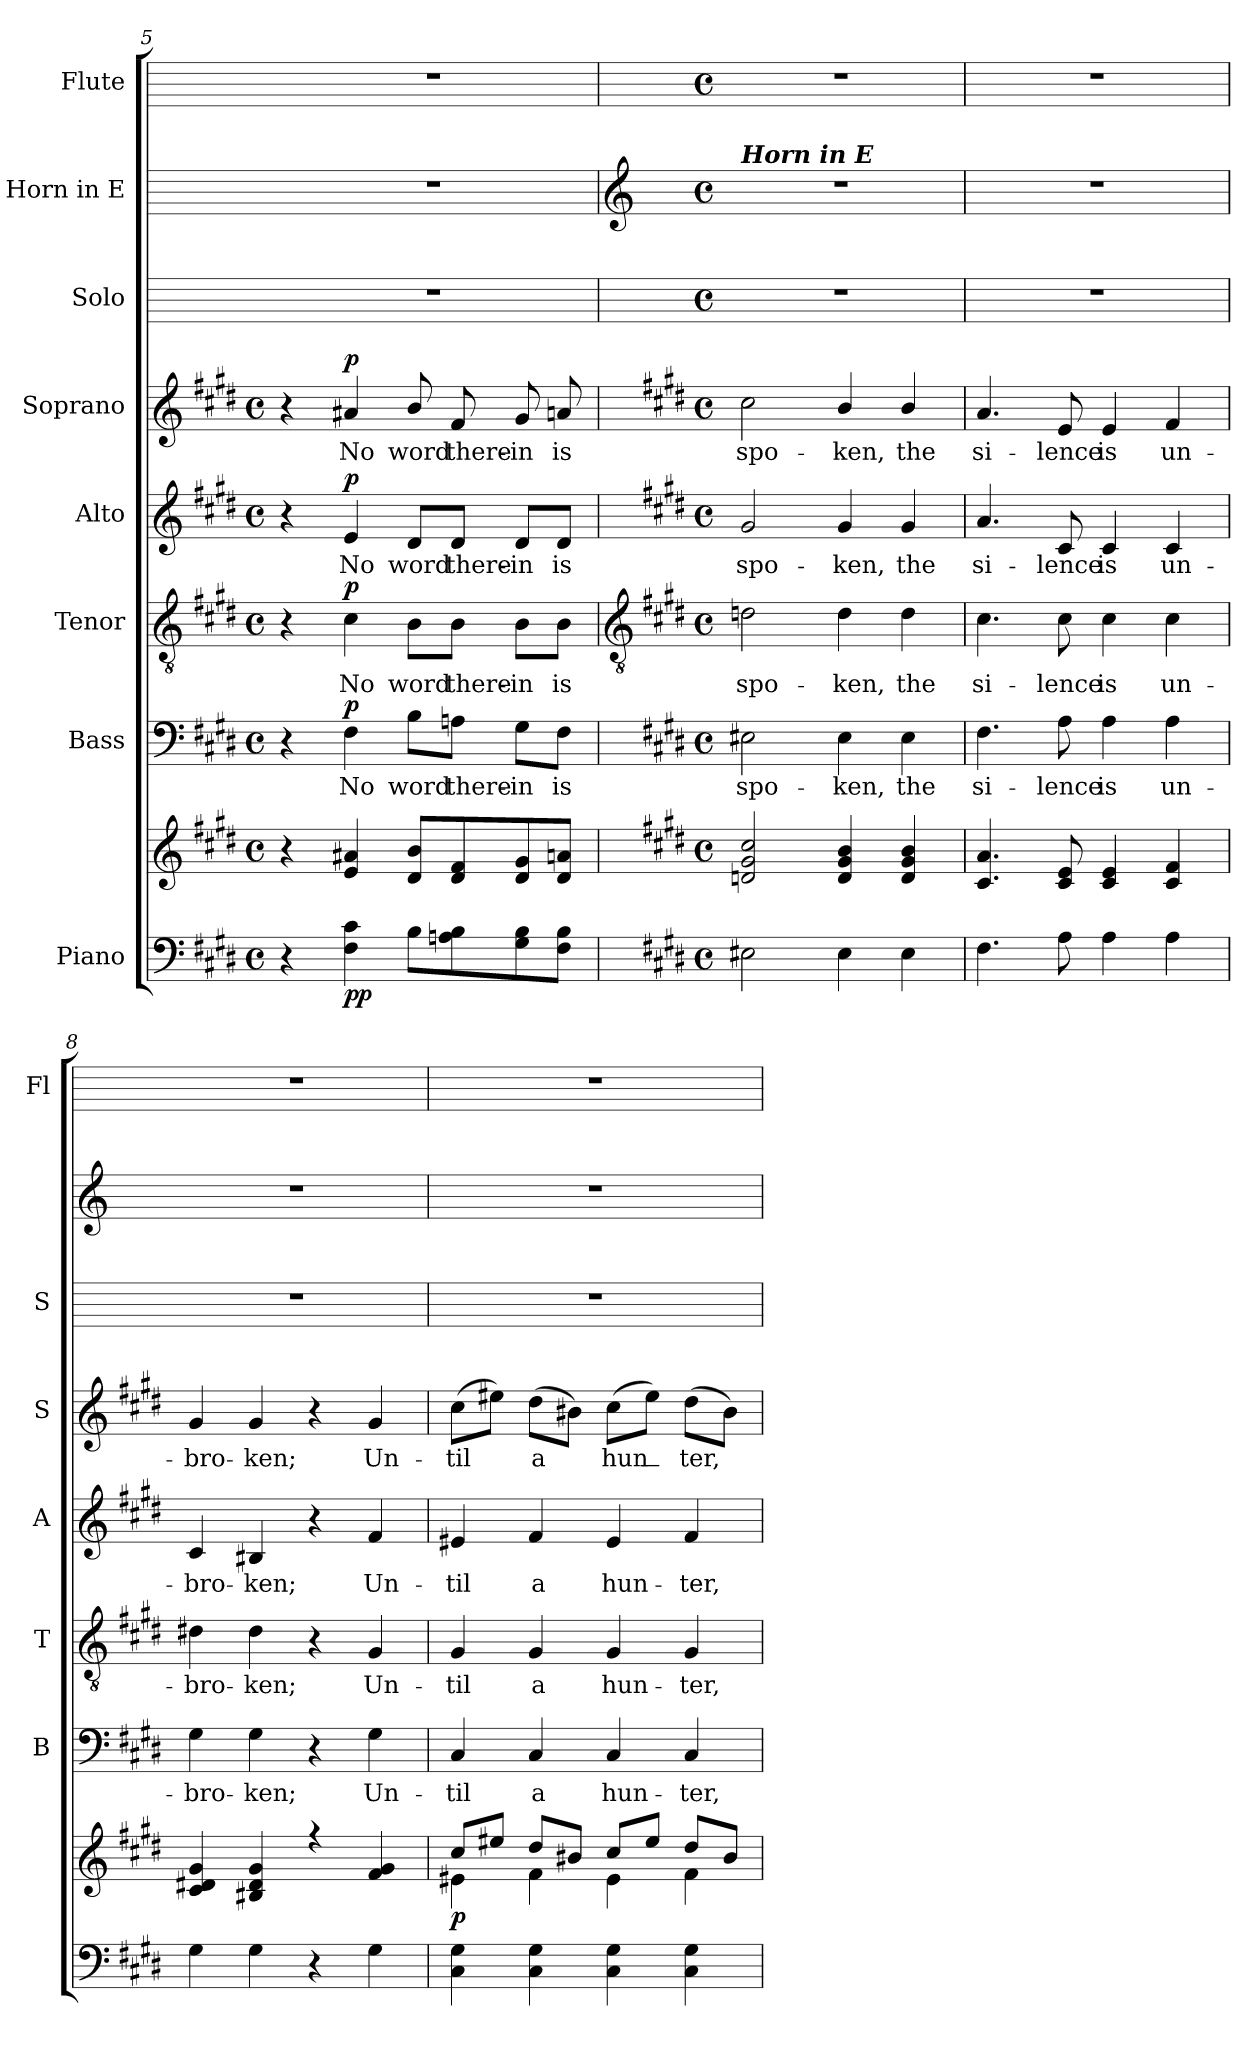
**kern	**kern	**dynam	**kern	**text	**dynam	**kern	**text	**dynam	**kern	**text	**dynam	**kern	**text	**dynam	**kern	**kern	**kern
*part8	*part8	*part8	*part7	*part7	*part7	*part6	*part6	*part6	*part5	*part5	*part5	*part4	*part4	*part4	*part3	*part2	*part1
*staff9	*staff8	*staff8/9	*staff7	*staff7	*staff7	*staff6	*staff6	*staff6	*staff5	*staff5	*staff5	*staff4	*staff4	*staff4	*staff3	*staff2	*staff1
*I"Piano	*	*	*I"Bass	*	*	*I"Tenor	*	*	*I"Alto	*	*	*I"Soprano	*	*	*I"Solo	*I"Horn in E	*I"Flute
*	*	*	*I'B	*	*	*I'T	*	*	*I'A	*	*	*I'S	*	*	*I'S	*	*I'Fl
*clefF4	*clefG2	*	*clefF4	*	*	*clefGv2	*	*	*clefG2	*	*	*clefG2	*	*	*	*	*
*	*	*	*	*	*	*	*	*	*	*	*	*	*	*	*	*ITrd4c7	*
*k[f#c#g#d#]	*k[f#c#g#d#]	*	*k[f#c#g#d#]	*	*	*k[f#c#g#d#]	*	*	*k[f#c#g#d#]	*	*	*k[f#c#g#d#]	*	*	*	*	*
*E:	*E:	*	*E:	*	*	*E:	*	*	*E:	*	*	*E:	*	*	*	*	*
*M4/4	*M4/4	*	*M4/4	*	*	*M4/4	*	*	*M4/4	*	*	*M4/4	*	*	*	*	*
*met(c)	*met(c)	*	*met(c)	*	*	*met(c)	*	*	*met(c)	*	*	*met(c)	*	*	*	*	*
=5	=5	=5	=5	=5	=5	=5	=5	=5	=5	=5	=5	=5	=5	=5	=5	=5	=5
4r	4r	.	4r	.	.	4r	.	.	4r	.	.	4r	.	.	1r	1r	1r
!	!	!LO:DY:b=2	!	!LO:LY:b	!	!	!LO:LY:b	!	!	!LO:LY:b	!	!	!LO:LY:b	!	!	!	!
!	!	!LO:DY:n=1:b	!	!	!LO:DY:b	!	!	!LO:DY:b	!	!	!LO:DY:b	!	!	!LO:DY:b	!	!	!
4F# 4c#	4e 4a#X	p p	4F#	No	p	4c#	No	p	4e	No	p	4a#X	No	p	.	.	.
!	!	!	!	!LO:LY:b	!	!	!LO:LY:b	!	!	!LO:LY:b	!	!	!LO:LY:b	!	!	!	!
8BL	8d# 8bL	.	8B\L	word	.	8B\L	word	.	8d#/L	word	.	8b/	word	.	.	.	.
!	!	!	!	!LO:LY:b	!	!	!LO:LY:b	!	!	!LO:LY:b	!	!	!LO:LY:b	!	!	!	!
8An 8B	8d# 8f#	.	8An\J	there-	.	8B\J	there-	.	8d#/J	there-	.	8f#	there-	.	.	.	.
!	!	!	!	!LO:LY:b	!	!	!LO:LY:b	!	!	!LO:LY:b	!	!	!LO:LY:b	!	!	!	!
8G# 8B	8d# 8g#	.	8G#\L	-in	.	8B\L	-in	.	8d#/L	-in	.	8g#	-in	.	.	.	.
!	!	!	!	!LO:LY:b	!	!	!LO:LY:b	!	!	!LO:LY:b	!	!	!LO:LY:b	!	!	!	!
8F# 8BJ	8d# 8anJ	.	8F#\J	is	.	8B\J	is	.	8d#/J	is	.	8an	is	.	.	.	.
!!LO:LB:g=z
=6	=6	=6	=6	=6	=6	=6	=6	=6	=6	=6	=6	=6	=6	=6	=6	=6	=6
*	*	*	*	*	*	*clefGv2	*	*	*	*	*	*	*	*	*	*clefG2	*
*	*	*	*	*	*	*	*	*	*	*	*	*	*	*	*	*k[b-]	*
*	*	*	*	*	*	*	*	*	*	*	*	*	*	*	*	*F:	*
*M4/4	*M4/4	*	*M4/4	*	*	*M4/4	*	*	*M4/4	*	*	*M4/4	*	*	*M4/4	*M4/4	*M4/4
*met(c)	*met(c)	*	*met(c)	*	*	*met(c)	*	*	*met(c)	*	*	*met(c)	*	*	*met(c)	*met(c)	*met(c)
*	*^	*	*	*	*	*	*	*	*	*	*	*	*	*	*	*	*
!	!	!	!	!	!	!	!	!	!	!	!	!	!	!	!	!	!LO:TX:a:Bi:t=Horn in E	!
!	!	!	!	!	!LO:LY:b	!	!	!LO:LY:b	!	!	!LO:LY:b	!	!	!LO:LY:b	!	!	!	!
2E#X	2dn/ 2g#/ 2cc#/	1ryy	.	2E#X	spo-	.	2dn	spo-	.	2g#	spo-	.	2cc#	spo-	.	1r	1r	1r
!	!	!	!	!	!LO:LY:b	!	!	!LO:LY:b	!	!	!LO:LY:b	!	!	!LO:LY:b	!	!	!	!
4E#	4d/ 4g#/ 4b/	.	.	4E#	-ken,	.	4d	-ken,	.	4g#	-ken,	.	4b/	-ken,	.	.	.	.
!	!	!	!	!	!LO:LY:b	!	!	!LO:LY:b	!	!	!LO:LY:b	!	!	!LO:LY:b	!	!	!	!
4E#	4d/ 4g#/ 4b/	.	.	4E#	the	.	4d	the	.	4g#	the	.	4b/	the	.	.	.	.
=7	=7	=7	=7	=7	=7	=7	=7	=7	=7	=7	=7	=7	=7	=7	=7	=7	=7	=7
!	!	!	!	!	!LO:LY:b	!	!	!LO:LY:b	!	!	!LO:LY:b	!	!	!LO:LY:b	!	!	!	!
4.F#	4.c#/ 4.a/	1ryy	.	4.F#	si-	.	4.c#	si-	.	4.a	si-	.	4.a	si-	.	1r	1r	1r
!	!	!	!	!	!LO:LY:b	!	!	!LO:LY:b	!	!	!LO:LY:b	!	!	!LO:LY:b	!	!	!	!
8A	8c#/ 8e/	.	.	8A	-lence	.	8c#	-lence	.	8c#	-lence	.	8e	-lence	.	.	.	.
!	!	!	!	!	!LO:LY:b	!	!	!LO:LY:b	!	!	!LO:LY:b	!	!	!LO:LY:b	!	!	!	!
4A	4c#/ 4e/	.	.	4A	is	.	4c#	is	.	4c#	is	.	4e	is	.	.	.	.
!	!	!	!	!	!LO:LY:b	!	!	!LO:LY:b	!	!	!LO:LY:b	!	!	!LO:LY:b	!	!	!	!
4A	4c#/ 4f#/	.	.	4A	un-	.	4c#	un-	.	4c#	un-	.	4f#	un-	.	.	.	.
=8	=8	=8	=8	=8	=8	=8	=8	=8	=8	=8	=8	=8	=8	=8	=8	=8	=8	=8
!	!	!	!	!	!LO:LY:b	!	!	!LO:LY:b	!	!	!LO:LY:b	!	!	!LO:LY:b	!	!	!	!
4G#	4c#/ 4d#X/ 4g#/	1ryy	.	4G#	-bro-	.	4d#X	-bro-	.	4c#	-bro-	.	4g#	-bro-	.	1r	1r	1r
!	!	!	!	!	!LO:LY:b	!	!	!LO:LY:b	!	!	!LO:LY:b	!	!	!LO:LY:b	!	!	!	!
4G#	4B#X/ 4d#/ 4g#/	.	.	4G#	-ken;	.	4d#	-ken;	.	4B#X	-ken;	.	4g#	-ken;	.	.	.	.
4r	4r	.	.	4r	.	.	4r	.	.	4r	.	.	4r	.	.	.	.	.
!	!	!	!	!	!LO:LY:b	!	!	!LO:LY:b	!	!	!LO:LY:b	!	!	!LO:LY:b	!	!	!	!
4G#	4f#/ 4g#/	.	.	4G#	Un-	.	4G#	Un-	.	4f#	Un-	.	4g#	Un-	.	.	.	.
=9	=9	=9	=9	=9	=9	=9	=9	=9	=9	=9	=9	=9	=9	=9	=9	=9	=9	=9
!	!	!	!LO:DY:b	!	!LO:LY:b	!	!	!LO:LY:b	!	!	!LO:LY:b	!	!	!LO:LY:b	!	!	!	!
4C# 4G#	8cc#/L	4e#X\	p	4C#	-til	.	4G#	-til	.	4e#X	-til	.	(>8cc#L	-til	.	1r	1r	1r
.	8ee#X/J	.	.	.	.	.	.	.	.	.	.	.	8ee#XJ)	.	.	.	.	.
!	!	!	!	!	!LO:LY:b	!	!	!LO:LY:b	!	!	!LO:LY:b	!	!	!LO:LY:b	!	!	!	!
4C# 4G#	8dd#/L	4f#\	.	4C#	a	.	4G#	a	.	4f#	a	.	(>8dd#L	a	.	.	.	.
.	8b#X/J	.	.	.	.	.	.	.	.	.	.	.	8b#XJ)	.	.	.	.	.
!	!	!	!	!	!LO:LY:b	!	!	!LO:LY:b	!	!	!LO:LY:b	!	!	!LO:LY:b	!	!	!	!
4C# 4G#	8cc#/L	4e#\	.	4C#	hun-	.	4G#	hun-	.	4e#	hun-	.	(>8cc#L	hun-_	.	.	.	.
.	8ee#/J	.	.	.	.	.	.	.	.	.	.	.	8ee#J)	.	.	.	.	.
!	!	!	!	!	!LO:LY:b	!	!	!LO:LY:b	!	!	!LO:LY:b	!	!	!LO:LY:b	!	!	!	!
4C# 4G#	8dd#/L	4f#\	.	4C#	-ter,	.	4G#	-ter,	.	4f#	-ter,	.	(>8dd#L	ter,	.	.	.	.
.	8b#/J	.	.	.	.	.	.	.	.	.	.	.	8b#J)	.	.	.	.	.
*	*v	*v	*	*	*	*	*	*	*	*	*	*	*	*	*	*	*	*
=	=	=	=	=	=	=	=	=	=	=	=	=	=	=	=	=	=
*-	*-	*-	*-	*-	*-	*-	*-	*-	*-	*-	*-	*-	*-	*-	*-	*-	*-
